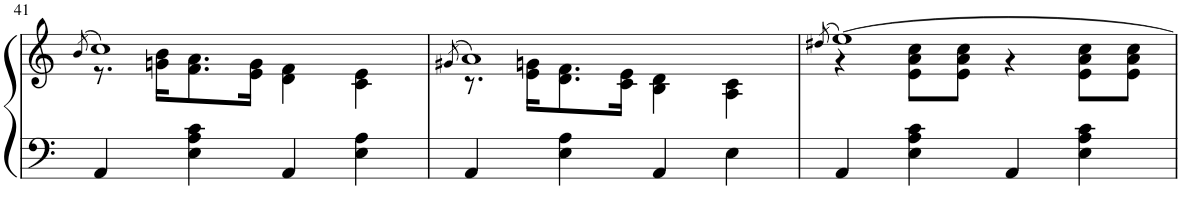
**kern	**kern
*part1	*part1
*staff2	*staff1
*I"Piano	*
*I'Pno.	*
!!LO:PB:g=z
*clefF4	*clefG2
*k[]	*k[]
*M2/2	*M2/2
*met(c|)	*met(c|)
=41	=41
.	(8qb/
*	*^
4AA/	1cc)	8.r
.	.	16gn\ 16b\KL
4E\ 4A\ 4c\	.	8.f\ 8.a\
.	.	16e\ 16g\Jk
4AA/	.	4d\ 4f\
4E\ 4A\	.	4c\ 4e\
=42	=42	=42
.	(8qg#X/	.
4AA/	1a)	8.r
.	.	16e\ 16gn\KL
4E\ 4A\	.	8.d\ 8.f\
.	.	16c\ 16e\Jk
4AA/	.	4B\ 4d\
4E\	.	4A\ 4c\
=43	=43	=43
.	(8qdd#X/	.
4AA/	[1ee)	4r
4E\ 4A\ 4c\	.	8e\ 8a\ 8cc\L
.	.	8e\ 8a\ 8cc\J
4AA/	.	4r
4E\ 4A\ 4c\	.	8e\ 8a\ 8cc\L
.	.	8e\ 8a\ 8cc\J
*	*v	*v
=	=
*-	*-
